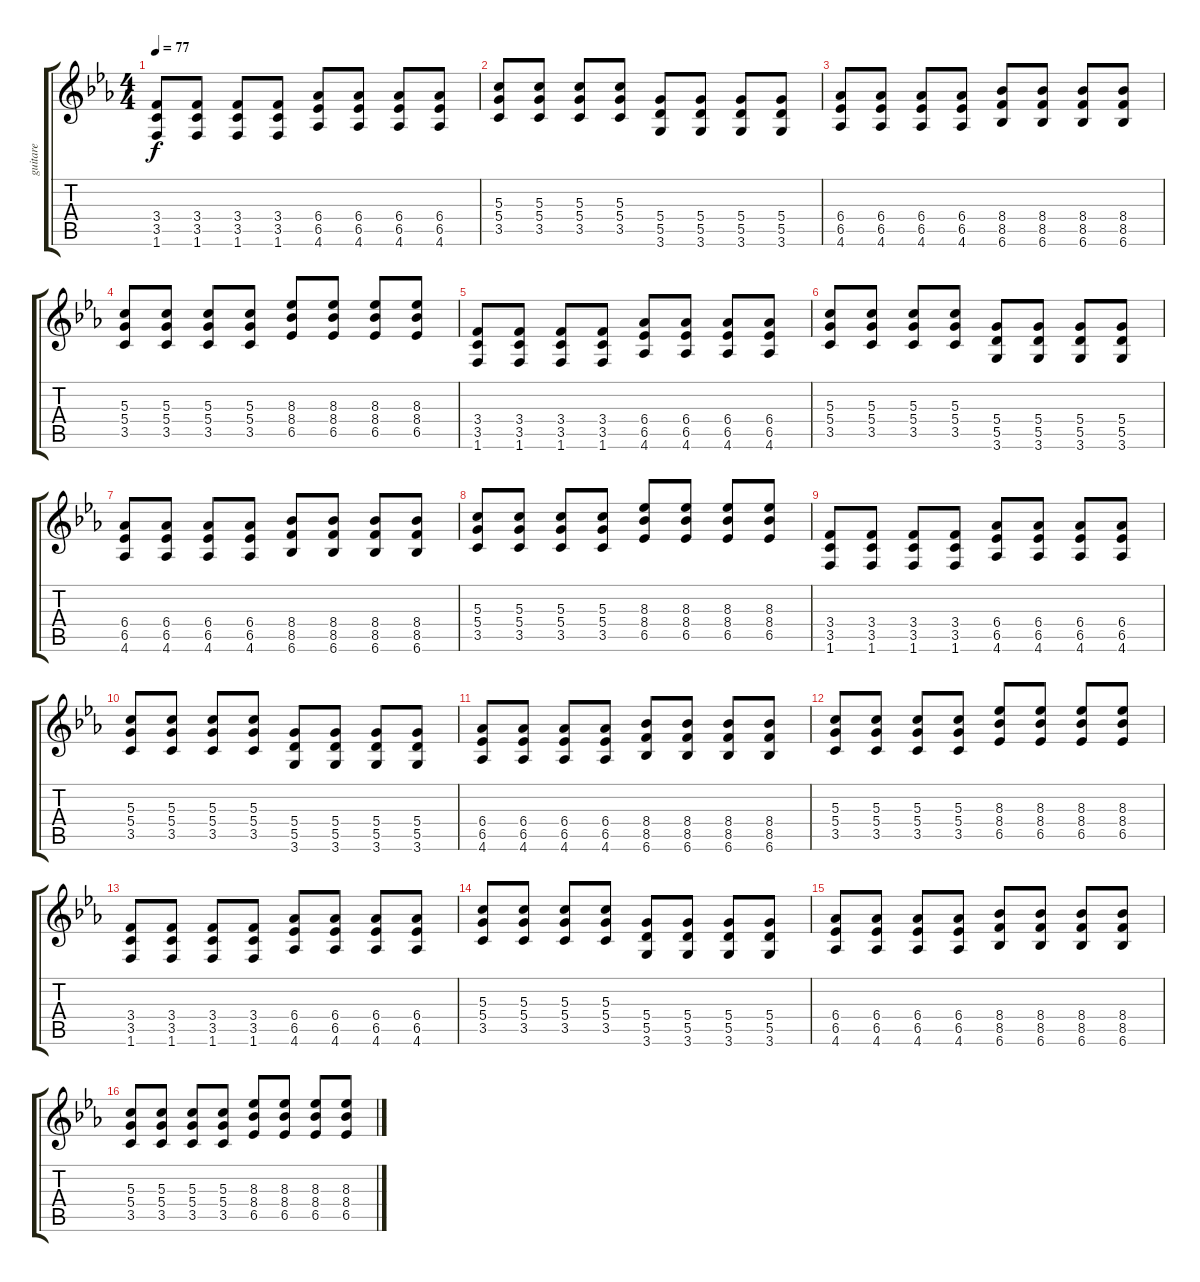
\track ("guitare" "guitare") {instrument electricguitarclean}
\staff {score tabs}
\tuning (E4 B3 G3 D3 A2 E2) {hide}
\ts (4 4)
\tempo 77
\clef g2
\ks cminor
(3.4 3.5 1.6).8{dy f} (3.4 3.5 1.6).8 (3.4 3.5 1.6).8 (3.4 3.5 1.6).8 (6.4 6.5 4.6).8 (6.4 6.5 4.6).8 (6.4 6.5 4.6).8 (6.4 6.5 4.6).8 |
(5.3 5.4 3.5).8 (5.3 5.4 3.5).8 (5.3 5.4 3.5).8 (5.3 5.4 3.5).8 (5.4 5.5 3.6).8 (5.4 5.5 3.6).8 (5.4 5.5 3.6).8 (5.4 5.5 3.6).8 |
(6.4 6.5 4.6).8 (6.4 6.5 4.6).8 (6.4 6.5 4.6).8 (6.4 6.5 4.6).8 (8.4 8.5 6.6).8 (8.4 8.5 6.6).8 (8.4 8.5 6.6).8 (8.4 8.5 6.6).8 |
(5.3 5.4 3.5).8 (5.3 5.4 3.5).8 (5.3 5.4 3.5).8 (5.3 5.4 3.5).8 (8.3 8.4 6.5).8 (8.3 8.4 6.5).8 (8.3 8.4 6.5).8 (8.3 8.4 6.5).8 |
(3.4 3.5 1.6).8 (3.4 3.5 1.6).8 (3.4 3.5 1.6).8 (3.4 3.5 1.6).8 (6.4 6.5 4.6).8 (6.4 6.5 4.6).8 (6.4 6.5 4.6).8 (6.4 6.5 4.6).8 |
(5.3 5.4 3.5).8 (5.3 5.4 3.5).8 (5.3 5.4 3.5).8 (5.3 5.4 3.5).8 (5.4 5.5 3.6).8 (5.4 5.5 3.6).8 (5.4 5.5 3.6).8 (5.4 5.5 3.6).8 |
(6.4 6.5 4.6).8 (6.4 6.5 4.6).8 (6.4 6.5 4.6).8 (6.4 6.5 4.6).8 (8.4 8.5 6.6).8 (8.4 8.5 6.6).8 (8.4 8.5 6.6).8 (8.4 8.5 6.6).8 |
(5.3 5.4 3.5).8 (5.3 5.4 3.5).8 (5.3 5.4 3.5).8 (5.3 5.4 3.5).8 (8.3 8.4 6.5).8 (8.3 8.4 6.5).8 (8.3 8.4 6.5).8 (8.3 8.4 6.5).8 |
(3.4 3.5 1.6).8 (3.4 3.5 1.6).8 (3.4 3.5 1.6).8 (3.4 3.5 1.6).8 (6.4 6.5 4.6).8 (6.4 6.5 4.6).8 (6.4 6.5 4.6).8 (6.4 6.5 4.6).8 |
(5.3 5.4 3.5).8 (5.3 5.4 3.5).8 (5.3 5.4 3.5).8 (5.3 5.4 3.5).8 (5.4 5.5 3.6).8 (5.4 5.5 3.6).8 (5.4 5.5 3.6).8 (5.4 5.5 3.6).8 |
(6.4 6.5 4.6).8 (6.4 6.5 4.6).8 (6.4 6.5 4.6).8 (6.4 6.5 4.6).8 (8.4 8.5 6.6).8 (8.4 8.5 6.6).8 (8.4 8.5 6.6).8 (8.4 8.5 6.6).8 |
(5.3 5.4 3.5).8 (5.3 5.4 3.5).8 (5.3 5.4 3.5).8 (5.3 5.4 3.5).8 (8.3 8.4 6.5).8 (8.3 8.4 6.5).8 (8.3 8.4 6.5).8 (8.3 8.4 6.5).8 |
(3.4 3.5 1.6).8 (3.4 3.5 1.6).8 (3.4 3.5 1.6).8 (3.4 3.5 1.6).8 (6.4 6.5 4.6).8 (6.4 6.5 4.6).8 (6.4 6.5 4.6).8 (6.4 6.5 4.6).8 |
(5.3 5.4 3.5).8 (5.3 5.4 3.5).8 (5.3 5.4 3.5).8 (5.3 5.4 3.5).8 (5.4 5.5 3.6).8 (5.4 5.5 3.6).8 (5.4 5.5 3.6).8 (5.4 5.5 3.6).8 |
(6.4 6.5 4.6).8 (6.4 6.5 4.6).8 (6.4 6.5 4.6).8 (6.4 6.5 4.6).8 (8.4 8.5 6.6).8 (8.4 8.5 6.6).8 (8.4 8.5 6.6).8 (8.4 8.5 6.6).8 |
(5.3 5.4 3.5).8 (5.3 5.4 3.5).8 (5.3 5.4 3.5).8 (5.3 5.4 3.5).8 (8.3 8.4 6.5).8 (8.3 8.4 6.5).8 (8.3 8.4 6.5).8 (8.3 8.4 6.5).8
